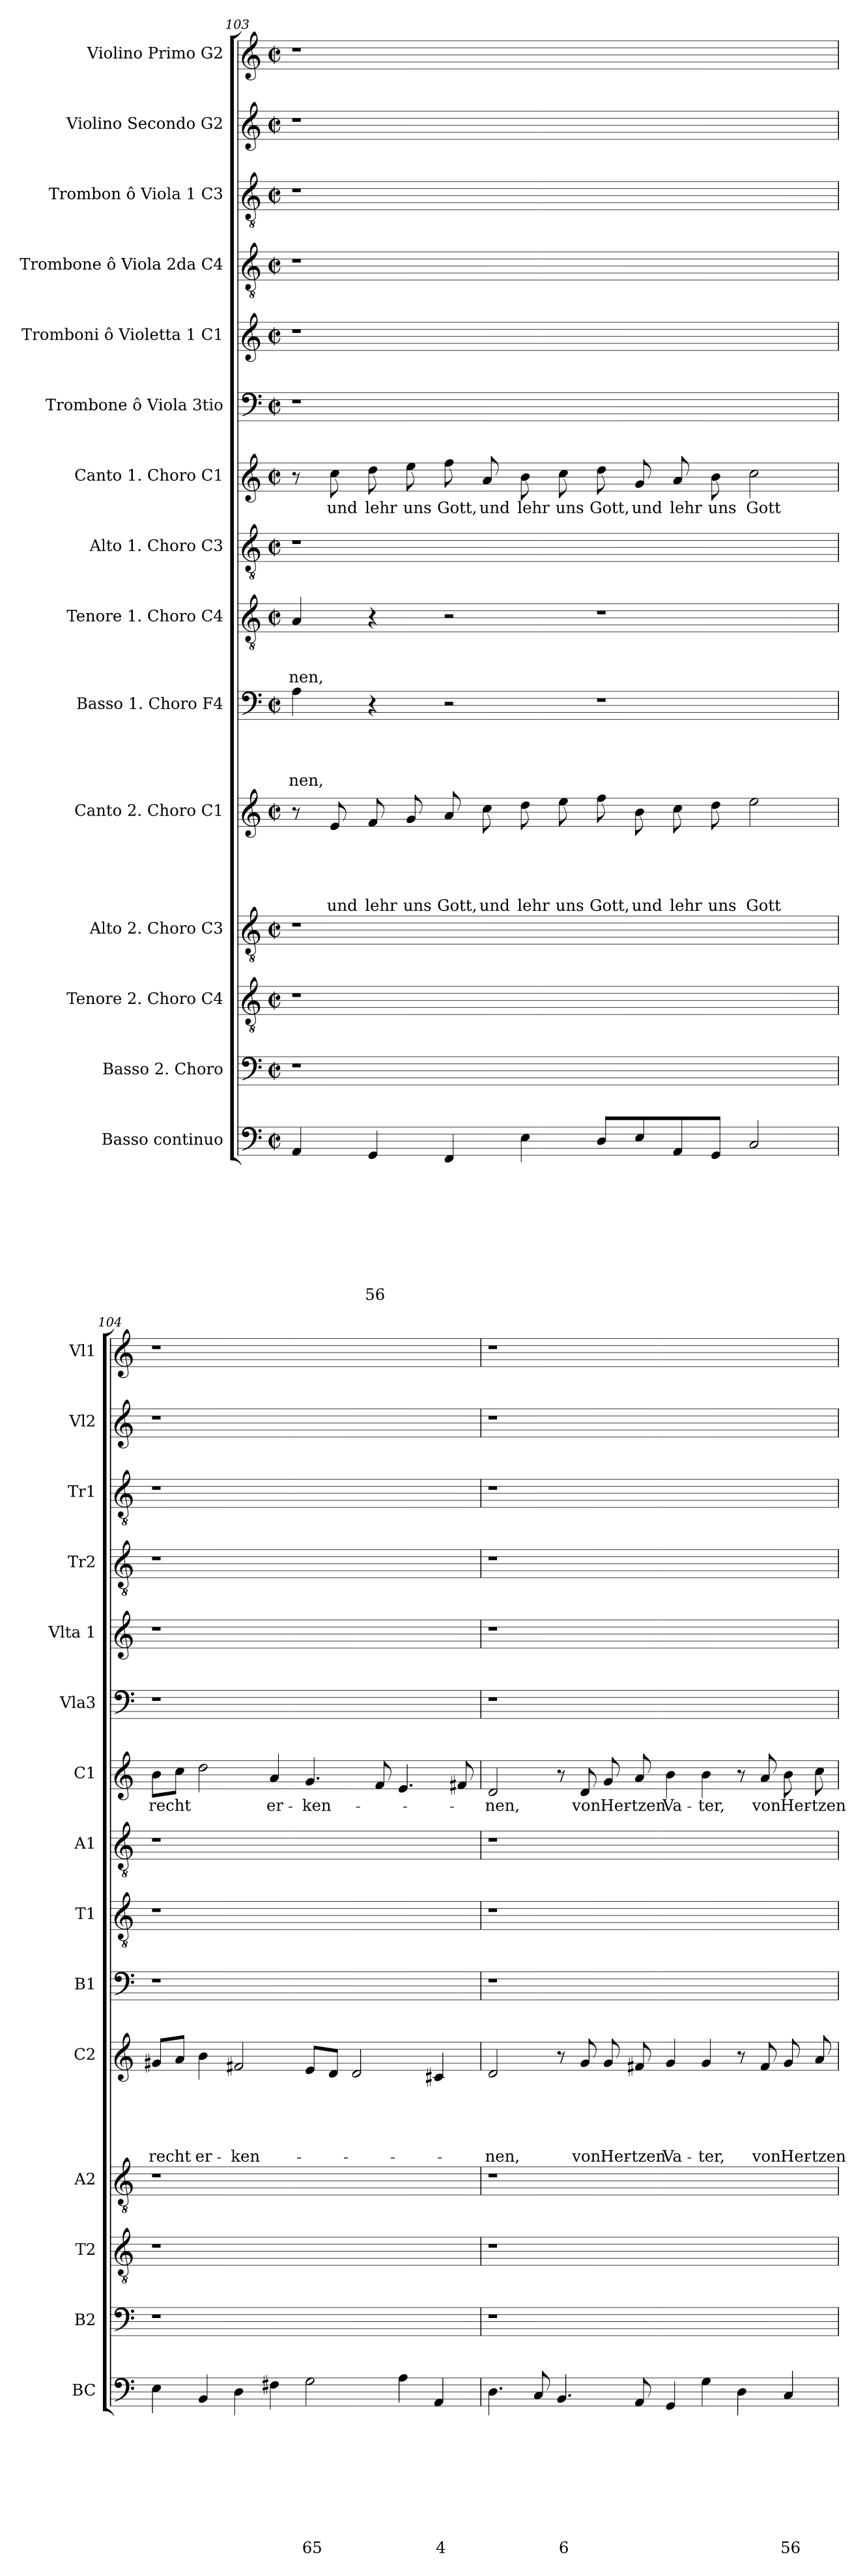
**kern	**text	**text	**text	**text	**text	**text	**text	**text	**text	**kern	**kern	**kern	**kern	**text	**text	**text	**text	**text	**kern	**text	**text	**text	**text	**kern	**text	**text	**text	**kern	**kern	**text	**kern	**kern	**kern	**kern	**kern	**kern
*part15	*part15	*part15	*part15	*part15	*part15	*part15	*part15	*part15	*part15	*part14	*part13	*part12	*part11	*part11	*part11	*part11	*part11	*part11	*part10	*part10	*part10	*part10	*part10	*part9	*part9	*part9	*part9	*part8	*part7	*part7	*part6	*part5	*part4	*part3	*part2	*part1
*staff15	*staff15	*staff15	*staff15	*staff15	*staff15	*staff15	*staff15	*staff15	*staff15	*staff14	*staff13	*staff12	*staff11	*staff11	*staff11	*staff11	*staff11	*staff11	*staff10	*staff10	*staff10	*staff10	*staff10	*staff9	*staff9	*staff9	*staff9	*staff8	*staff7	*staff7	*staff6	*staff5	*staff4	*staff3	*staff2	*staff1
*I"Basso continuo	*	*	*	*	*	*	*	*	*	*I"Basso 2. Choro	*I"Tenore 2. Choro C4	*I"Alto 2. Choro C3	*I"Canto 2. Choro  C1	*	*	*	*	*	*I"Basso 1. Choro F4	*	*	*	*	*I"Tenore 1. Choro C4	*	*	*	*I"Alto 1. Choro C3	*I"Canto 1. Choro  C1	*	*I"Trombone ô Viola 3tio	*I"Tromboni ô Violetta 1 C1	*I"Trombone ô Viola 2da C4	*I"Trombon ô Viola 1 C3	*I"Violino Secondo G2	*I"Violino Primo G2
*I'BC	*	*	*	*	*	*	*	*	*	*I'B2	*I'T2	*I'A2	*I'C2	*	*	*	*	*	*I'B1	*	*	*	*	*I'T1	*	*	*	*I'A1	*I'C1	*	*I'Vla3	*I'Vlta 1	*I'Tr2	*I'Tr1	*I'Vl2	*I'Vl1
!!LO:LB:g=z
*clefF4	*	*	*	*	*	*	*	*	*	*clefF4	*clefGv2	*clefGv2	*clefG2	*	*	*	*	*	*clefF4	*	*	*	*	*clefGv2	*	*	*	*clefGv2	*clefG2	*	*clefF4	*clefG2	*clefGv2	*clefGv2	*clefG2	*clefG2
*k[]	*	*	*	*	*	*	*	*	*	*k[]	*k[]	*k[]	*k[]	*	*	*	*	*	*k[]	*	*	*	*	*k[]	*	*	*	*k[]	*k[]	*	*k[]	*k[]	*k[]	*k[]	*k[]	*k[]
*C:	*	*	*	*	*	*	*	*	*	*C:	*C:	*C:	*C:	*	*	*	*	*	*C:	*	*	*	*	*C:	*	*	*	*C:	*C:	*	*C:	*C:	*C:	*C:	*C:	*C:
*M2/2	*	*	*	*	*	*	*	*	*	*M2/2	*M2/2	*M2/2	*M2/2	*	*	*	*	*	*M2/2	*	*	*	*	*M2/2	*	*	*	*M2/2	*M2/2	*	*M2/2	*M2/2	*M2/2	*M2/2	*M2/2	*M2/2
*met(c|)	*	*	*	*	*	*	*	*	*	*met(c|)	*met(c|)	*met(c|)	*met(c|)	*	*	*	*	*	*met(c|)	*	*	*	*	*met(c|)	*	*	*	*met(c|)	*met(c|)	*	*met(c|)	*met(c|)	*met(c|)	*met(c|)	*met(c|)	*met(c|)
=103	=103	=103	=103	=103	=103	=103	=103	=103	=103	=103	=103	=103	=103	=103	=103	=103	=103	=103	=103	=103	=103	=103	=103	=103	=103	=103	=103	=103	=103	=103	=103	=103	=103	=103	=103	=103
!	!	!	!	!	!	!	!	!	!	!	!	!	!	!	!	!	!	!	!	!	!	!	!LO:LY:b	!	!	!	!LO:LY:b	!	!	!	!	!	!	!	!	!
4AA/	.	.	.	.	.	.	.	.	.	1r	1r	1r	8r	.	.	.	.	.	4A\	.	.	.	-nen,	4A/	.	.	-nen,	1r	8r	.	1r	1r	1r	1r	1r	1r
!	!	!	!	!	!	!	!	!	!	!	!	!	!	!	!	!	!	!LO:LY:b	!	!	!	!	!	!	!	!	!	!	!	!LO:LY:b	!	!	!	!	!	!
.	.	.	.	.	.	.	.	.	.	.	.	.	8e/	.	.	.	.	und	.	.	.	.	.	.	.	.	.	.	8cc\	und	.	.	.	.	.	.
!	!	!	!	!	!	!	!	!	!LO:LY:b	!	!	!	!	!	!	!	!	!LO:LY:b	!	!	!	!	!	!	!	!	!	!	!	!LO:LY:b	!	!	!	!	!	!
4GG/	.	.	.	.	.	.	.	.	56	.	.	.	8f/	.	.	.	.	lehr	4r	.	.	.	.	4r	.	.	.	.	8dd\	lehr	.	.	.	.	.	.
!	!	!	!	!	!	!	!	!	!	!	!	!	!	!	!	!	!	!LO:LY:b	!	!	!	!	!	!	!	!	!	!	!	!LO:LY:b	!	!	!	!	!	!
.	.	.	.	.	.	.	.	.	.	.	.	.	8g/	.	.	.	.	uns	.	.	.	.	.	.	.	.	.	.	8ee\	uns	.	.	.	.	.	.
!	!	!	!	!	!	!	!	!	!	!	!	!	!	!	!	!	!	!LO:LY:b	!	!	!	!	!	!	!	!	!	!	!	!LO:LY:b	!	!	!	!	!	!
4FF/	.	.	.	.	.	.	.	.	.	.	.	.	8a/	.	.	.	.	Gott,	2r	.	.	.	.	2r	.	.	.	.	8ff\	Gott,	.	.	.	.	.	.
!	!	!	!	!	!	!	!	!	!	!	!	!	!	!	!	!	!	!LO:LY:b	!	!	!	!	!	!	!	!	!	!	!	!LO:LY:b	!	!	!	!	!	!
.	.	.	.	.	.	.	.	.	.	.	.	.	8cc\	.	.	.	.	und	.	.	.	.	.	.	.	.	.	.	8a/	und	.	.	.	.	.	.
!	!	!	!	!	!	!	!	!	!	!	!	!	!	!	!	!	!	!LO:LY:b	!	!	!	!	!	!	!	!	!	!	!	!LO:LY:b	!	!	!	!	!	!
4E\	.	.	.	.	.	.	.	.	.	.	.	.	8dd\	.	.	.	.	lehr	.	.	.	.	.	.	.	.	.	.	8b\	lehr	.	.	.	.	.	.
!	!	!	!	!	!	!	!	!	!	!	!	!	!	!	!	!	!	!LO:LY:b	!	!	!	!	!	!	!	!	!	!	!	!LO:LY:b	!	!	!	!	!	!
.	.	.	.	.	.	.	.	.	.	.	.	.	8ee\	.	.	.	.	uns	.	.	.	.	.	.	.	.	.	.	8cc\	uns	.	.	.	.	.	.
!	!	!	!	!	!	!	!	!	!	!	!	!	!	!	!	!	!	!LO:LY:b	!	!	!	!	!	!	!	!	!	!	!	!LO:LY:b	!	!	!	!	!	!
8D/L	.	.	.	.	.	.	.	.	.	1ryy	1ryy	1ryy	8ff\	.	.	.	.	Gott,	1r	.	.	.	.	1r	.	.	.	1ryy	8dd\	Gott,	1ryy	1ryy	1ryy	1ryy	1ryy	1ryy
!	!	!	!	!	!	!	!	!	!	!	!	!	!	!	!	!	!	!LO:LY:b	!	!	!	!	!	!	!	!	!	!	!	!LO:LY:b	!	!	!	!	!	!
8E/	.	.	.	.	.	.	.	.	.	.	.	.	8b\	.	.	.	.	und	.	.	.	.	.	.	.	.	.	.	8g/	und	.	.	.	.	.	.
!	!	!	!	!	!	!	!	!	!	!	!	!	!	!	!	!	!	!LO:LY:b	!	!	!	!	!	!	!	!	!	!	!	!LO:LY:b	!	!	!	!	!	!
8AA/	.	.	.	.	.	.	.	.	.	.	.	.	8cc\	.	.	.	.	lehr	.	.	.	.	.	.	.	.	.	.	8a/	lehr	.	.	.	.	.	.
!	!	!	!	!	!	!	!	!	!	!	!	!	!	!	!	!	!	!LO:LY:b	!	!	!	!	!	!	!	!	!	!	!	!LO:LY:b	!	!	!	!	!	!
8GG/J	.	.	.	.	.	.	.	.	.	.	.	.	8dd\	.	.	.	.	uns	.	.	.	.	.	.	.	.	.	.	8b\	uns	.	.	.	.	.	.
!	!	!	!	!	!	!	!	!	!	!	!	!	!	!	!	!	!	!LO:LY:b	!	!	!	!	!	!	!	!	!	!	!	!LO:LY:b	!	!	!	!	!	!
2C/	.	.	.	.	.	.	.	.	.	.	.	.	2ee\	.	.	.	.	Gott	.	.	.	.	.	.	.	.	.	.	2cc\	Gott	.	.	.	.	.	.
=104	=104	=104	=104	=104	=104	=104	=104	=104	=104	=104	=104	=104	=104	=104	=104	=104	=104	=104	=104	=104	=104	=104	=104	=104	=104	=104	=104	=104	=104	=104	=104	=104	=104	=104	=104	=104
!	!	!	!	!	!	!	!	!	!	!	!	!	!	!	!	!	!	!LO:LY:b	!	!	!	!	!	!	!	!	!	!	!	!LO:LY:b	!	!	!	!	!	!
4E\	.	.	.	.	.	.	.	.	.	1r	1r	1r	8g#X/L	.	.	.	.	recht	1r	.	.	.	.	1r	.	.	.	1r	8b\L	recht	1r	1r	1r	1r	1r	1r
.	.	.	.	.	.	.	.	.	.	.	.	.	8a/J	.	.	.	.	.	.	.	.	.	.	.	.	.	.	.	8cc\J	.	.	.	.	.	.	.
!	!	!	!	!	!	!	!	!	!	!	!	!	!	!	!	!	!	!LO:LY:b	!	!	!	!	!	!	!	!	!	!	!	!	!	!	!	!	!	!
4BB/	.	.	.	.	.	.	.	.	.	.	.	.	4b\	.	.	.	.	er-	.	.	.	.	.	.	.	.	.	.	2dd\	.	.	.	.	.	.	.
!	!	!	!	!	!	!	!	!	!	!	!	!	!	!	!	!	!	!LO:LY:b	!	!	!	!	!	!	!	!	!	!	!	!	!	!	!	!	!	!
4D\	.	.	.	.	.	.	.	.	.	.	.	.	2f#X/	.	.	.	.	-ken-	.	.	.	.	.	.	.	.	.	.	.	.	.	.	.	.	.	.
!	!	!	!	!	!	!	!	!	!	!	!	!	!	!	!	!	!	!	!	!	!	!	!	!	!	!	!	!	!	!LO:LY:b	!	!	!	!	!	!
4F#X\	.	.	.	.	.	.	.	.	.	.	.	.	.	.	.	.	.	.	.	.	.	.	.	.	.	.	.	.	4a/	er-	.	.	.	.	.	.
!	!	!	!	!	!	!	!	!	!LO:LY:b	!	!	!	!	!	!	!	!	!	!	!	!	!	!	!	!	!	!	!	!	!LO:LY:b	!	!	!	!	!	!
2G\	.	.	.	.	.	.	.	.	65	1ryy	1ryy	1ryy	8e/L	.	.	.	.	.	1ryy	.	.	.	.	1ryy	.	.	.	1ryy	4.g/	-ken-	1ryy	1ryy	1ryy	1ryy	1ryy	1ryy
.	.	.	.	.	.	.	.	.	.	.	.	.	8d/J	.	.	.	.	.	.	.	.	.	.	.	.	.	.	.	.	.	.	.	.	.	.	.
.	.	.	.	.	.	.	.	.	.	.	.	.	2d/	.	.	.	.	.	.	.	.	.	.	.	.	.	.	.	.	.	.	.	.	.	.	.
.	.	.	.	.	.	.	.	.	.	.	.	.	.	.	.	.	.	.	.	.	.	.	.	.	.	.	.	.	8f/	.	.	.	.	.	.	.
4A\	.	.	.	.	.	.	.	.	.	.	.	.	.	.	.	.	.	.	.	.	.	.	.	.	.	.	.	.	4.e/	.	.	.	.	.	.	.
!	!	!	!	!	!	!	!	!	!LO:LY:b	!	!	!	!	!	!	!	!	!	!	!	!	!	!	!	!	!	!	!	!	!	!	!	!	!	!	!
4AA/	.	.	.	.	.	.	.	.	4	.	.	.	4c#X/	.	.	.	.	.	.	.	.	.	.	.	.	.	.	.	.	.	.	.	.	.	.	.
.	.	.	.	.	.	.	.	.	.	.	.	.	.	.	.	.	.	.	.	.	.	.	.	.	.	.	.	.	8f#/	.	.	.	.	.	.	.
!!LO:PB:g=z
=105	=105	=105	=105	=105	=105	=105	=105	=105	=105	=105	=105	=105	=105	=105	=105	=105	=105	=105	=105	=105	=105	=105	=105	=105	=105	=105	=105	=105	=105	=105	=105	=105	=105	=105	=105	=105
!	!	!	!	!	!	!	!	!	!	!	!	!	!	!	!	!	!	!LO:LY:b	!	!	!	!	!	!	!	!	!	!	!	!LO:LY:b	!	!	!	!	!	!
4.D\	.	.	.	.	.	.	.	.	.	1r	1r	1r	2d/	.	.	.	.	-nen,	1r	.	.	.	.	1r	.	.	.	1r	2d/	-nen,	1r	1r	1r	1r	1r	1r
8C/	.	.	.	.	.	.	.	.	.	.	.	.	.	.	.	.	.	.	.	.	.	.	.	.	.	.	.	.	.	.	.	.	.	.	.	.
!	!	!	!	!	!	!	!	!	!LO:LY:b	!	!	!	!	!	!	!	!	!	!	!	!	!	!	!	!	!	!	!	!	!	!	!	!	!	!	!
4.BB/	.	.	.	.	.	.	.	.	6	.	.	.	8r	.	.	.	.	.	.	.	.	.	.	.	.	.	.	.	8r	.	.	.	.	.	.	.
!	!	!	!	!	!	!	!	!	!	!	!	!	!	!	!	!	!	!LO:LY:b	!	!	!	!	!	!	!	!	!	!	!	!LO:LY:b	!	!	!	!	!	!
.	.	.	.	.	.	.	.	.	.	.	.	.	8g/	.	.	.	.	von	.	.	.	.	.	.	.	.	.	.	8d/	von	.	.	.	.	.	.
!	!	!	!	!	!	!	!	!	!	!	!	!	!	!	!	!	!	!LO:LY:b	!	!	!	!	!	!	!	!	!	!	!	!LO:LY:b	!	!	!	!	!	!
.	.	.	.	.	.	.	.	.	.	.	.	.	8g/	.	.	.	.	Her-	.	.	.	.	.	.	.	.	.	.	8g/	Her-	.	.	.	.	.	.
!	!	!	!	!	!	!	!	!	!	!	!	!	!	!	!	!	!	!LO:LY:b	!	!	!	!	!	!	!	!	!	!	!	!LO:LY:b	!	!	!	!	!	!
8AA/	.	.	.	.	.	.	.	.	.	.	.	.	8f#X/	.	.	.	.	-tzen	.	.	.	.	.	.	.	.	.	.	8a/	-tzen	.	.	.	.	.	.
!	!	!	!	!	!	!	!	!	!	!	!	!	!	!	!	!	!	!LO:LY:b	!	!	!	!	!	!	!	!	!	!	!	!LO:LY:b	!	!	!	!	!	!
4GG/	.	.	.	.	.	.	.	.	.	1ryy	1ryy	1ryy	4g/	.	.	.	.	Va-	1ryy	.	.	.	.	1ryy	.	.	.	1ryy	4b\	Va-	1ryy	1ryy	1ryy	1ryy	1ryy	1ryy
!	!	!	!	!	!	!	!	!	!	!	!	!	!	!	!	!	!	!LO:LY:b	!	!	!	!	!	!	!	!	!	!	!	!LO:LY:b	!	!	!	!	!	!
4G\	.	.	.	.	.	.	.	.	.	.	.	.	4g/	.	.	.	.	-ter,	.	.	.	.	.	.	.	.	.	.	4b\	-ter,	.	.	.	.	.	.
4D\	.	.	.	.	.	.	.	.	.	.	.	.	8r	.	.	.	.	.	.	.	.	.	.	.	.	.	.	.	8r	.	.	.	.	.	.	.
!	!	!	!	!	!	!	!	!	!	!	!	!	!	!	!	!	!	!LO:LY:b	!	!	!	!	!	!	!	!	!	!	!	!LO:LY:b	!	!	!	!	!	!
.	.	.	.	.	.	.	.	.	.	.	.	.	8f#/	.	.	.	.	von	.	.	.	.	.	.	.	.	.	.	8a/	von	.	.	.	.	.	.
!	!	!	!	!	!	!	!	!	!LO:LY:b	!	!	!	!	!	!	!	!	!LO:LY:b	!	!	!	!	!	!	!	!	!	!	!	!LO:LY:b	!	!	!	!	!	!
4C/	.	.	.	.	.	.	.	.	56	.	.	.	8g/	.	.	.	.	Her-	.	.	.	.	.	.	.	.	.	.	8b\	Her-	.	.	.	.	.	.
!	!	!	!	!	!	!	!	!	!	!	!	!	!	!	!	!	!	!LO:LY:b	!	!	!	!	!	!	!	!	!	!	!	!LO:LY:b	!	!	!	!	!	!
.	.	.	.	.	.	.	.	.	.	.	.	.	8a/	.	.	.	.	-tzen	.	.	.	.	.	.	.	.	.	.	8cc\	-tzen	.	.	.	.	.	.
=	=	=	=	=	=	=	=	=	=	=	=	=	=	=	=	=	=	=	=	=	=	=	=	=	=	=	=	=	=	=	=	=	=	=	=	=
*-	*-	*-	*-	*-	*-	*-	*-	*-	*-	*-	*-	*-	*-	*-	*-	*-	*-	*-	*-	*-	*-	*-	*-	*-	*-	*-	*-	*-	*-	*-	*-	*-	*-	*-	*-	*-
